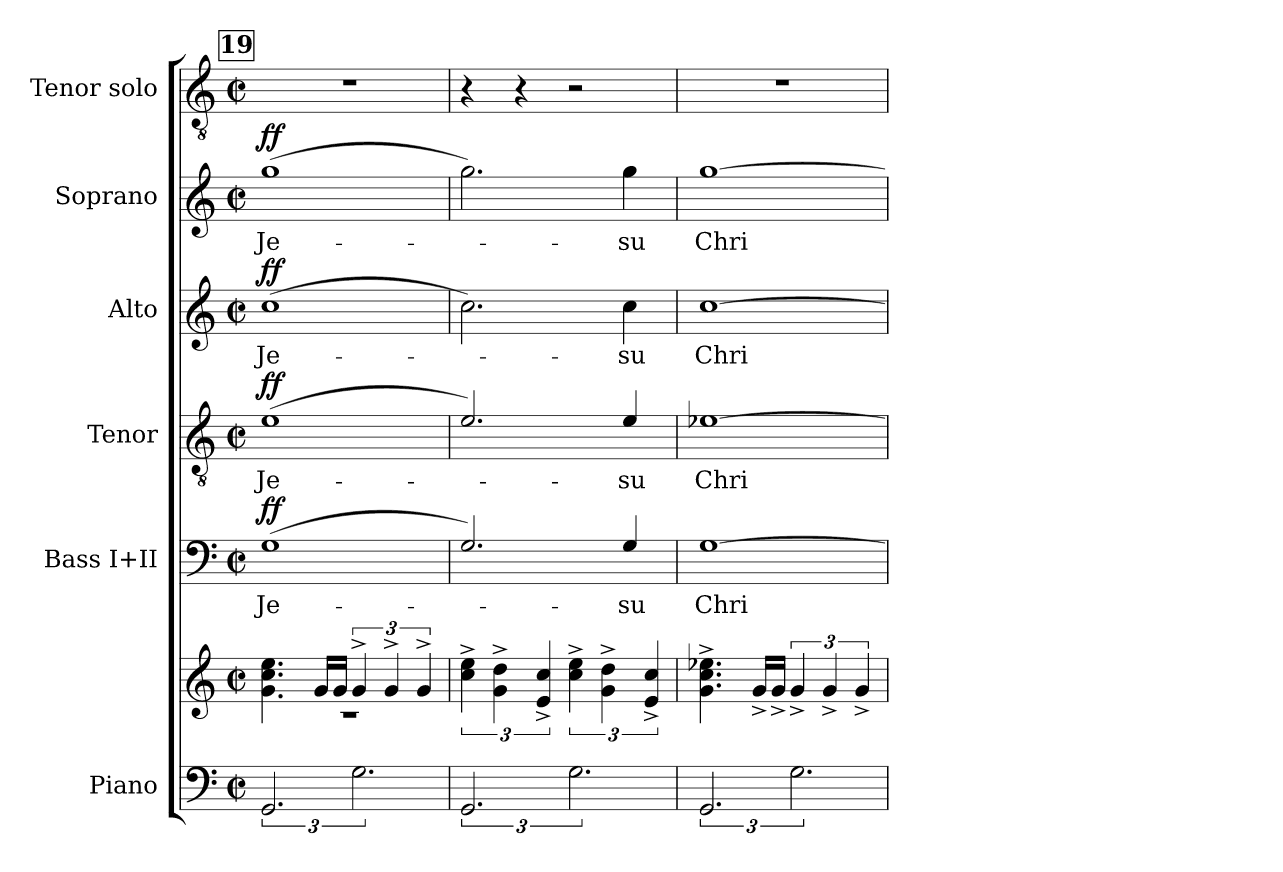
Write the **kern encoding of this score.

**kern	**kern	**kern	**text	**dynam	**kern	**text	**dynam	**kern	**text	**dynam	**kern	**text	**dynam	**kern
*part6	*part6	*part5	*part5	*part5	*part4	*part4	*part4	*part3	*part3	*part3	*part2	*part2	*part2	*part1
*staff7	*staff6	*staff5	*staff5	*staff5	*staff4	*staff4	*staff4	*staff3	*staff3	*staff3	*staff2	*staff2	*staff2	*staff1
*I"Piano	*	*I"Bass I+II	*	*	*I"Tenor	*	*	*I"Alto	*	*	*I"Soprano	*	*	*I"Tenor solo
*I'Pno.	*	*I'B.I+II	*	*	*I'T.	*	*	*I'A.	*	*	*I'S.	*	*	*I'T.s
*clefF4	*clefG2	*clefF4	*	*	*clefGv2	*	*	*clefG2	*	*	*clefG2	*	*	*clefGv2
*k[]	*k[]	*k[]	*	*	*k[]	*	*	*k[]	*	*	*k[]	*	*	*k[]
*M2/2	*M2/2	*M2/2	*	*	*M2/2	*	*	*M2/2	*	*	*M2/2	*	*	*M2/2
*met(c|)	*met(c|)	*met(c|)	*	*	*met(c|)	*	*	*met(c|)	*	*	*met(c|)	*	*	*met(c|)
!!LO:REH:place=s1:a:B:fs=14:t=19
=304	=304	=304	=304	=304	=304	=304	=304	=304	=304	=304	=304	=304	=304	=304
*	*^	*	*	*	*	*	*	*	*	*	*	*	*	*
!	!	!	!	!	!LO:DY:a	!	!	!LO:DY:a	!	!	!LO:DY:a	!	!	!LO:DY:a	!
3.GG	4.g\ 4.cc\ 4.ee\	1r	(1G	Je-	ff	(1e	Je-	ff	(1cc	Je-	ff	(1gg	Je-	ff	1r
.	16g/LL	.	.	.	.	.	.	.	.	.	.	.	.	.	.
.	16g/JJ	.	.	.	.	.	.	.	.	.	.	.	.	.	.
3.G	6g^/	.	.	.	.	.	.	.	.	.	.	.	.	.	.
.	6g^/	.	.	.	.	.	.	.	.	.	.	.	.	.	.
.	6g^/	.	.	.	.	.	.	.	.	.	.	.	.	.	.
*	*v	*v	*	*	*	*	*	*	*	*	*	*	*	*	*
=305	=305	=305	=305	=305	=305	=305	=305	=305	=305	=305	=305	=305	=305	=305
3.GG	6cc\^ 6ee\^	2.G/)	.	.	2.e/)	.	.	2.cc\)	.	.	2.gg\)	.	.	4r
.	6g\^ 6dd\^	.	.	.	.	.	.	.	.	.	.	.	.	.
.	.	.	.	.	.	.	.	.	.	.	.	.	.	4r
.	6e/^ 6cc/^	.	.	.	.	.	.	.	.	.	.	.	.	.
3.G	6cc\^ 6ee\^	.	.	.	.	.	.	.	.	.	.	.	.	2r
.	6g\^ 6dd\^	.	.	.	.	.	.	.	.	.	.	.	.	.
.	.	4G/	-su	.	4e/	-su	.	4cc\	-su	.	4gg\	-su	.	.
.	6e/^ 6cc/^	.	.	.	.	.	.	.	.	.	.	.	.	.
=306	=306	=306	=306	=306	=306	=306	=306	=306	=306	=306	=306	=306	=306	=306
3.GG	4.g\^ 4.cc\^ 4.ee-X\^	[1G	Chri-	.	[1e-X	Chri-	.	[1cc	Chri-	.	[1gg	Chri-	.	1r
.	16g^/LL	.	.	.	.	.	.	.	.	.	.	.	.	.
.	16g^/JJ	.	.	.	.	.	.	.	.	.	.	.	.	.
3.G	6g^/	.	.	.	.	.	.	.	.	.	.	.	.	.
.	6g^/	.	.	.	.	.	.	.	.	.	.	.	.	.
.	6g^/	.	.	.	.	.	.	.	.	.	.	.	.	.
=	=	=	=	=	=	=	=	=	=	=	=	=	=	=
*-	*-	*-	*-	*-	*-	*-	*-	*-	*-	*-	*-	*-	*-	*-
